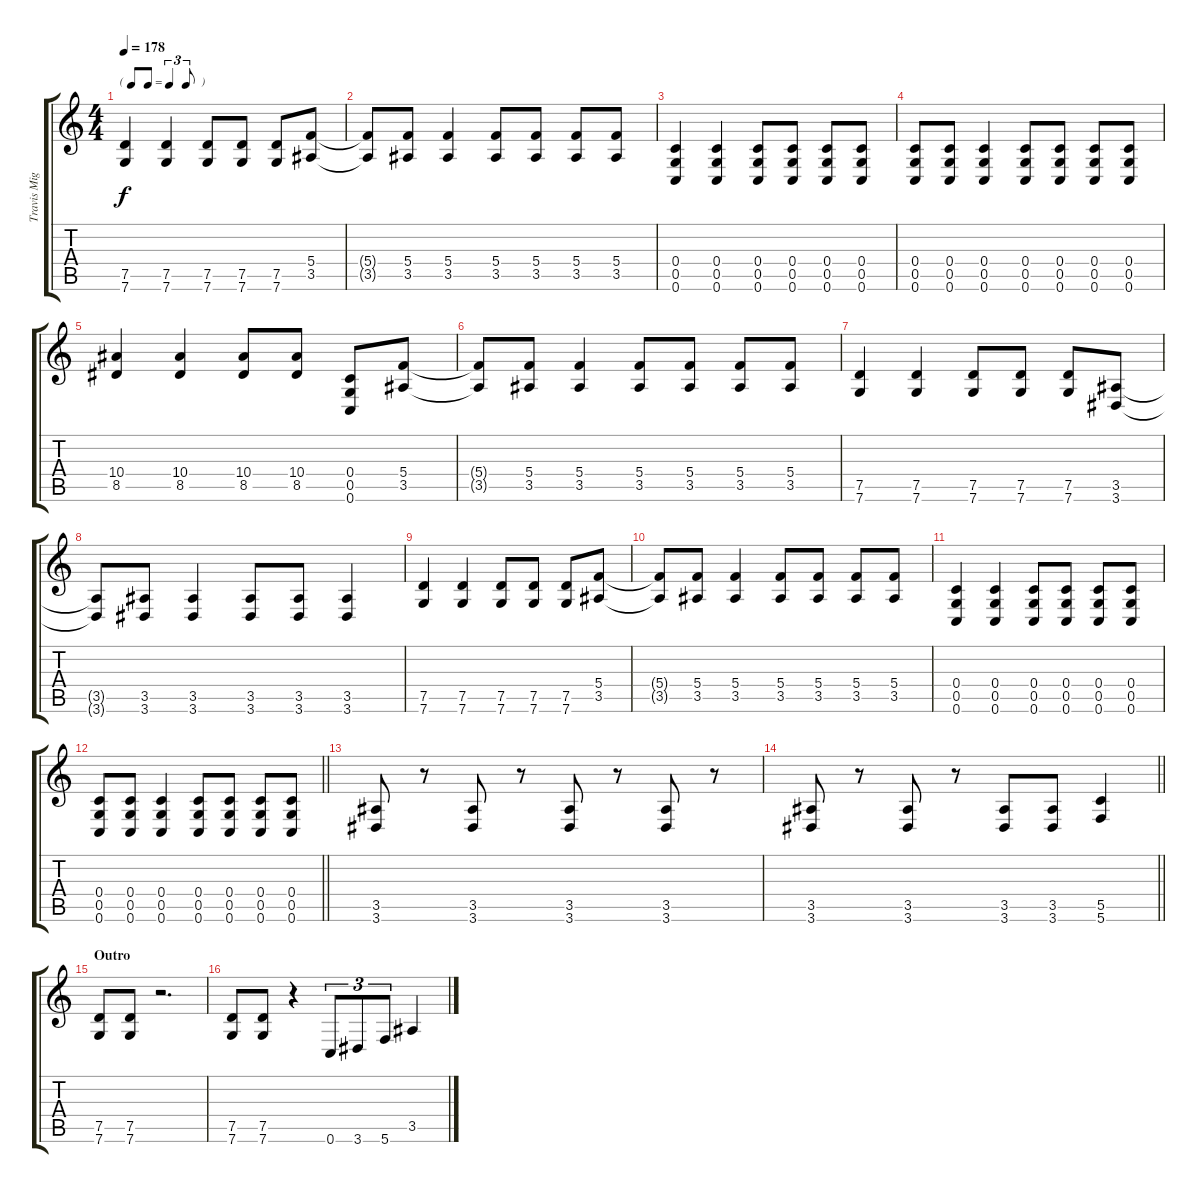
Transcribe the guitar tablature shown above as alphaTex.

\track ("Travis Miguel" "Travis Mig") {instrument distortionguitar}
\staff {score tabs}
\tuning (D4 A3 F3 C3 G2 C2) {hide}
\ts (4 4)
\tf triplet8th
\tempo 178
\clef g2
\ks c
(7.5 7.6).4{dy f} (7.5 7.6).4 (7.5 7.6).8 (7.5 7.6).8 (7.5 7.6).8 (5.4 3.5).8 |
(5.4{t} 3.5{t}).8 (5.4 3.5).8 (5.4 3.5).4 (5.4 3.5).8 (5.4 3.5).8 (5.4 3.5).8 (5.4 3.5).8 |
(0.4 0.5 0.6).4 (0.4 0.5 0.6).4 (0.4 0.5 0.6).8 (0.4 0.5 0.6).8 (0.4 0.5 0.6).8 (0.4 0.5 0.6).8 |
(0.4 0.5 0.6).8 (0.4 0.5 0.6).8 (0.4 0.5 0.6).4 (0.4 0.5 0.6).8 (0.4 0.5 0.6).8 (0.4 0.5 0.6).8 (0.4 0.5 0.6).8 |
(10.4 8.5).4 (10.4 8.5).4 (10.4 8.5).8 (10.4 8.5).8 (0.4 0.5 0.6).8 (5.4 3.5).8 |
(5.4{t} 3.5{t}).8 (5.4 3.5).8 (5.4 3.5).4 (5.4 3.5).8 (5.4 3.5).8 (5.4 3.5).8 (5.4 3.5).8 |
(7.5 7.6).4 (7.5 7.6).4 (7.5 7.6).8 (7.5 7.6).8 (7.5 7.6).8 (3.5 3.6).8 |
(3.5{t} 3.6{t}).8 (3.5 3.6).8 (3.5 3.6).4 (3.5 3.6).8 (3.5 3.6).8 (3.5 3.6).4 |
(7.5 7.6).4 (7.5 7.6).4 (7.5 7.6).8 (7.5 7.6).8 (7.5 7.6).8 (5.4 3.5).8 |
(5.4{t} 3.5{t}).8 (5.4 3.5).8 (5.4 3.5).4 (5.4 3.5).8 (5.4 3.5).8 (5.4 3.5).8 (5.4 3.5).8 |
(0.4 0.5 0.6).4 (0.4 0.5 0.6).4 (0.4 0.5 0.6).8 (0.4 0.5 0.6).8 (0.4 0.5 0.6).8 (0.4 0.5 0.6).8 |
\barLineRight lightlight
(0.4 0.5 0.6).8 (0.4 0.5 0.6).8 (0.4 0.5 0.6).4 (0.4 0.5 0.6).8 (0.4 0.5 0.6).8 (0.4 0.5 0.6).8 (0.4 0.5 0.6).8 |
(3.5 3.6).8 r.8 (3.5 3.6).8 r.8 (3.5 3.6).8 r.8 (3.5 3.6).8 r.8 |
\barLineRight lightlight
(3.5 3.6).8 r.8 (3.5 3.6).8 r.8 (3.5 3.6).8 (3.5 3.6).8 (5.5 5.6).4 |
\section ("" "Outro")
(7.5 7.6).8 (7.5 7.6).8 r.2{d} |
(7.5 7.6).8 (7.5 7.6).8 r.4 0.6.8{tu (3 2)} 3.6.8{tu (3 2)} 5.6.8{tu (3 2)} 3.5.4
